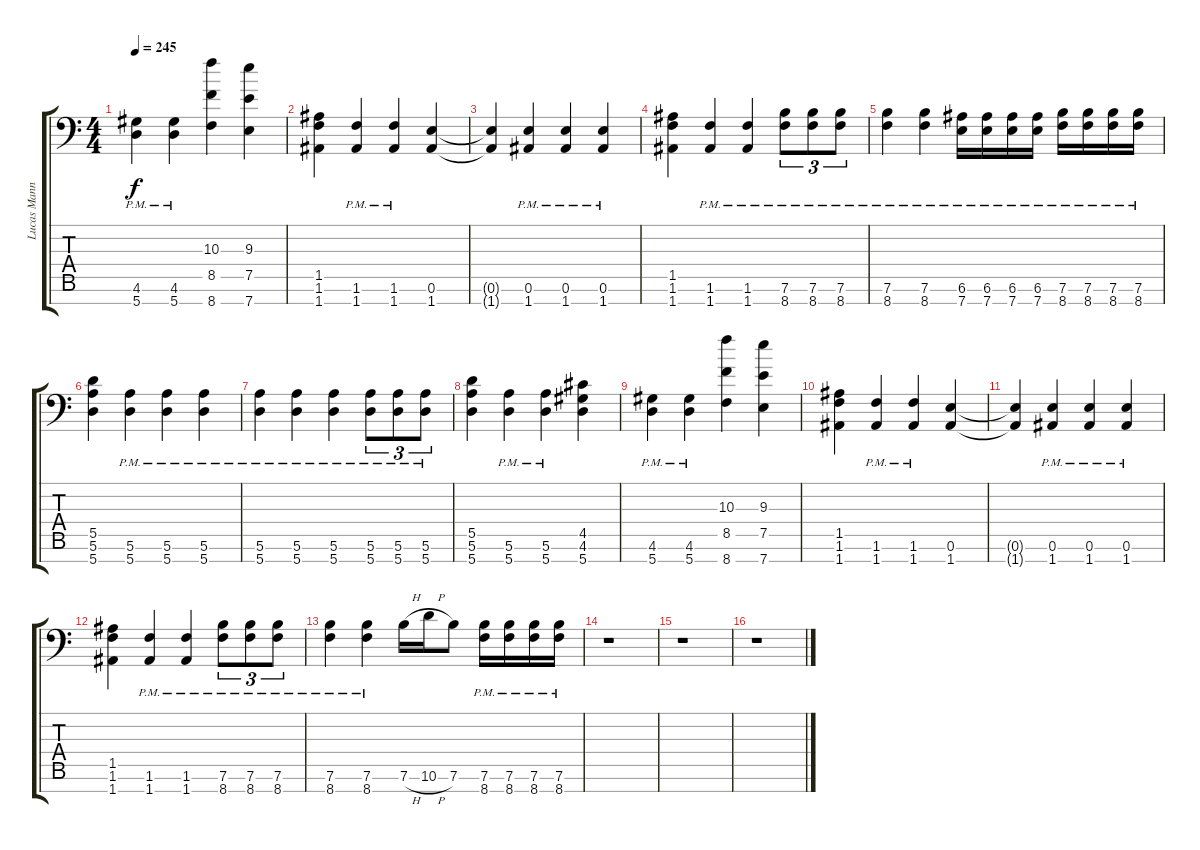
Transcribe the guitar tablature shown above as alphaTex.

\track ("Lucas Mann" "Lucas Mann") {instrument distortionguitar}
\staff {score tabs}
\tuning (E4 B3 G3 D3 A2 E2 A1) {hide}
\ts (4 4)
\tempo 245
\clef f4
\ks c
(4.6{pm} 5.7{pm}).4{dy f} (4.6{pm} 5.7{pm}).4 (10.3 8.5 8.7).4 (9.3 7.5 7.7).4 |
(1.5 1.6 1.7).4 (1.6{pm} 1.7{pm}).4 (1.6{pm} 1.7{pm}).4 (0.6 1.7).4 |
(0.6{t} 1.7{t}).4 (0.6{pm} 1.7{pm}).4 (0.6{pm} 1.7{pm}).4 (0.6{pm} 1.7{pm}).4 |
(1.5 1.6 1.7).4 (1.6{pm} 1.7{pm}).4 (1.6{pm} 1.7{pm}).4 (7.6{pm} 8.7{pm}).8{tu (3 2)} (7.6{pm} 8.7{pm}).8{tu (3 2)} (7.6{pm} 8.7{pm}).8{tu (3 2)} |
(7.6{pm} 8.7{pm}).4 (7.6{pm} 8.7{pm}).4 (6.6{pm} 7.7{pm}).16 (6.6{pm} 7.7{pm}).16 (6.6{pm} 7.7{pm}).16 (6.6{pm} 7.7{pm}).16 (7.6{pm} 8.7{pm}).16 (7.6{pm} 8.7{pm}).16 (7.6{pm} 8.7{pm}).16 (7.6{pm} 8.7{pm}).16 |
(5.5 5.6 5.7).4 (5.6{pm} 5.7{pm}).4 (5.6{pm} 5.7{pm}).4 (5.6{pm} 5.7{pm}).4 |
(5.6{pm} 5.7{pm}).4 (5.6{pm} 5.7{pm}).4 (5.6{pm} 5.7{pm}).4 (5.6{pm} 5.7{pm}).8{tu (3 2)} (5.6{pm} 5.7{pm}).8{tu (3 2)} (5.6{pm} 5.7{pm}).8{tu (3 2)} |
(5.5 5.6 5.7).4 (5.6{pm} 5.7{pm}).4 (5.6{pm} 5.7{pm}).4 (4.5 4.6 5.7).4 |
(4.6{pm} 5.7{pm}).4 (4.6{pm} 5.7{pm}).4 (10.3 8.5 8.7).4 (9.3 7.5 7.7).4 |
(1.5 1.6 1.7).4 (1.6{pm} 1.7{pm}).4 (1.6{pm} 1.7{pm}).4 (0.6 1.7).4 |
(0.6{t} 1.7{t}).4 (0.6{pm} 1.7{pm}).4 (0.6{pm} 1.7{pm}).4 (0.6{pm} 1.7{pm}).4 |
(1.5 1.6 1.7).4 (1.6{pm} 1.7{pm}).4 (1.6{pm} 1.7{pm}).4 (7.6{pm} 8.7{pm}).8{tu (3 2)} (7.6{pm} 8.7{pm}).8{tu (3 2)} (7.6{pm} 8.7{pm}).8{tu (3 2)} |
(7.6{pm} 8.7{pm}).4 (7.6{pm} 8.7{pm}).4 7.6{h}.16 10.6{h}.16 7.6.8 (7.6{pm} 8.7{pm}).16 (7.6{pm} 8.7{pm}).16 (7.6{pm} 8.7{pm}).16 (7.6{pm} 8.7{pm}).16 |
r.1 |
r.1 |
r.1
